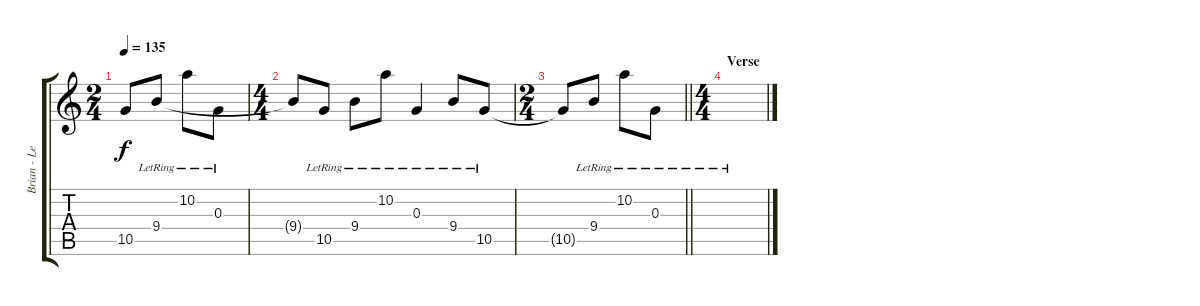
\track ("Brian - Lead Guitar" "Brian - Le") {instrument electricguitarjazz}
\staff {score tabs}
\tuning (E4 B3 G3 D3 A2 E2) {hide}
\ts (2 4)
\tempo 135
\clef g2
\ks c
10.5{t}.8{dy f} 9.4{lr}.8 10.2{lr}.8 0.3{lr}.8 |
\ts (4 4)
9.4{t}.8 10.5{lr}.8 9.4{lr}.8 10.2{lr}.8 0.3{lr}.4 9.4{lr}.8 10.5{lr}.8 |
\ts (2 4)
\barLineRight lightlight
10.5{t}.8 9.4{lr}.8 10.2{lr}.8 0.3{lr}.8 |
\ts (4 4)
\section ("" "Verse")
